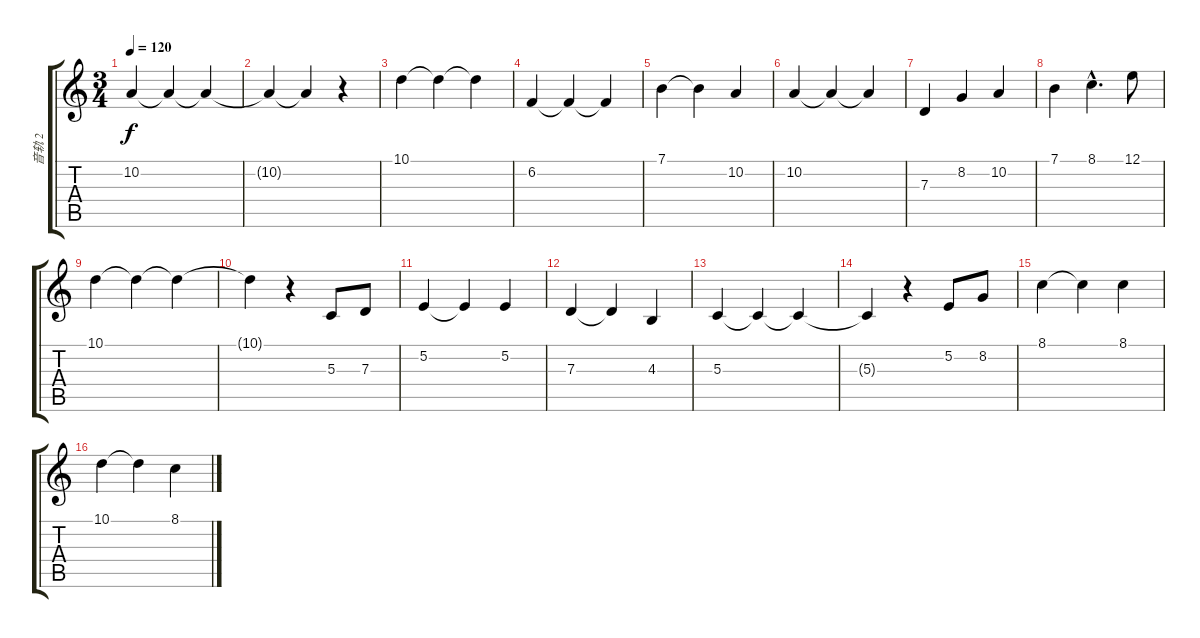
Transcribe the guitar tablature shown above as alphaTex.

\track ("音轨 2" "音轨 2") {instrument stringensemble1}
\staff {score tabs}
\tuning (E4 B3 G3 D3 A2 E2) {hide}
\ts (3 4)
\tempo 120
\clef g2
\ks c
10.2{t}.4{dy f} 10.2{t}.4 10.2{t}.4 |
10.2{t}.4 10.2{t}.4 r.4 |
10.1.4 10.1{t}.4 10.1{t}.4 |
6.2.4 6.2{t}.4 6.2{t}.4 |
7.1.4 7.1{t}.4 10.2.4 |
10.2.4 10.2{t}.4 10.2{t}.4 |
7.3.4 8.2.4 10.2.4 |
7.1.4 8.1{hac}.4{d} 12.1.8 |
10.1.4 10.1{t}.4 10.1{t}.4 |
10.1{t}.4 r.4 5.3.8 7.3.8 |
5.2.4 5.2{t}.4 5.2.4 |
7.3.4 7.3{t}.4 4.3.4 |
5.3.4 5.3{t}.4 5.3{t}.4 |
5.3{t}.4 r.4 5.2.8 8.2.8 |
8.1.4 8.1{t}.4 8.1.4 |
10.1.4 10.1{t}.4 8.1.4
